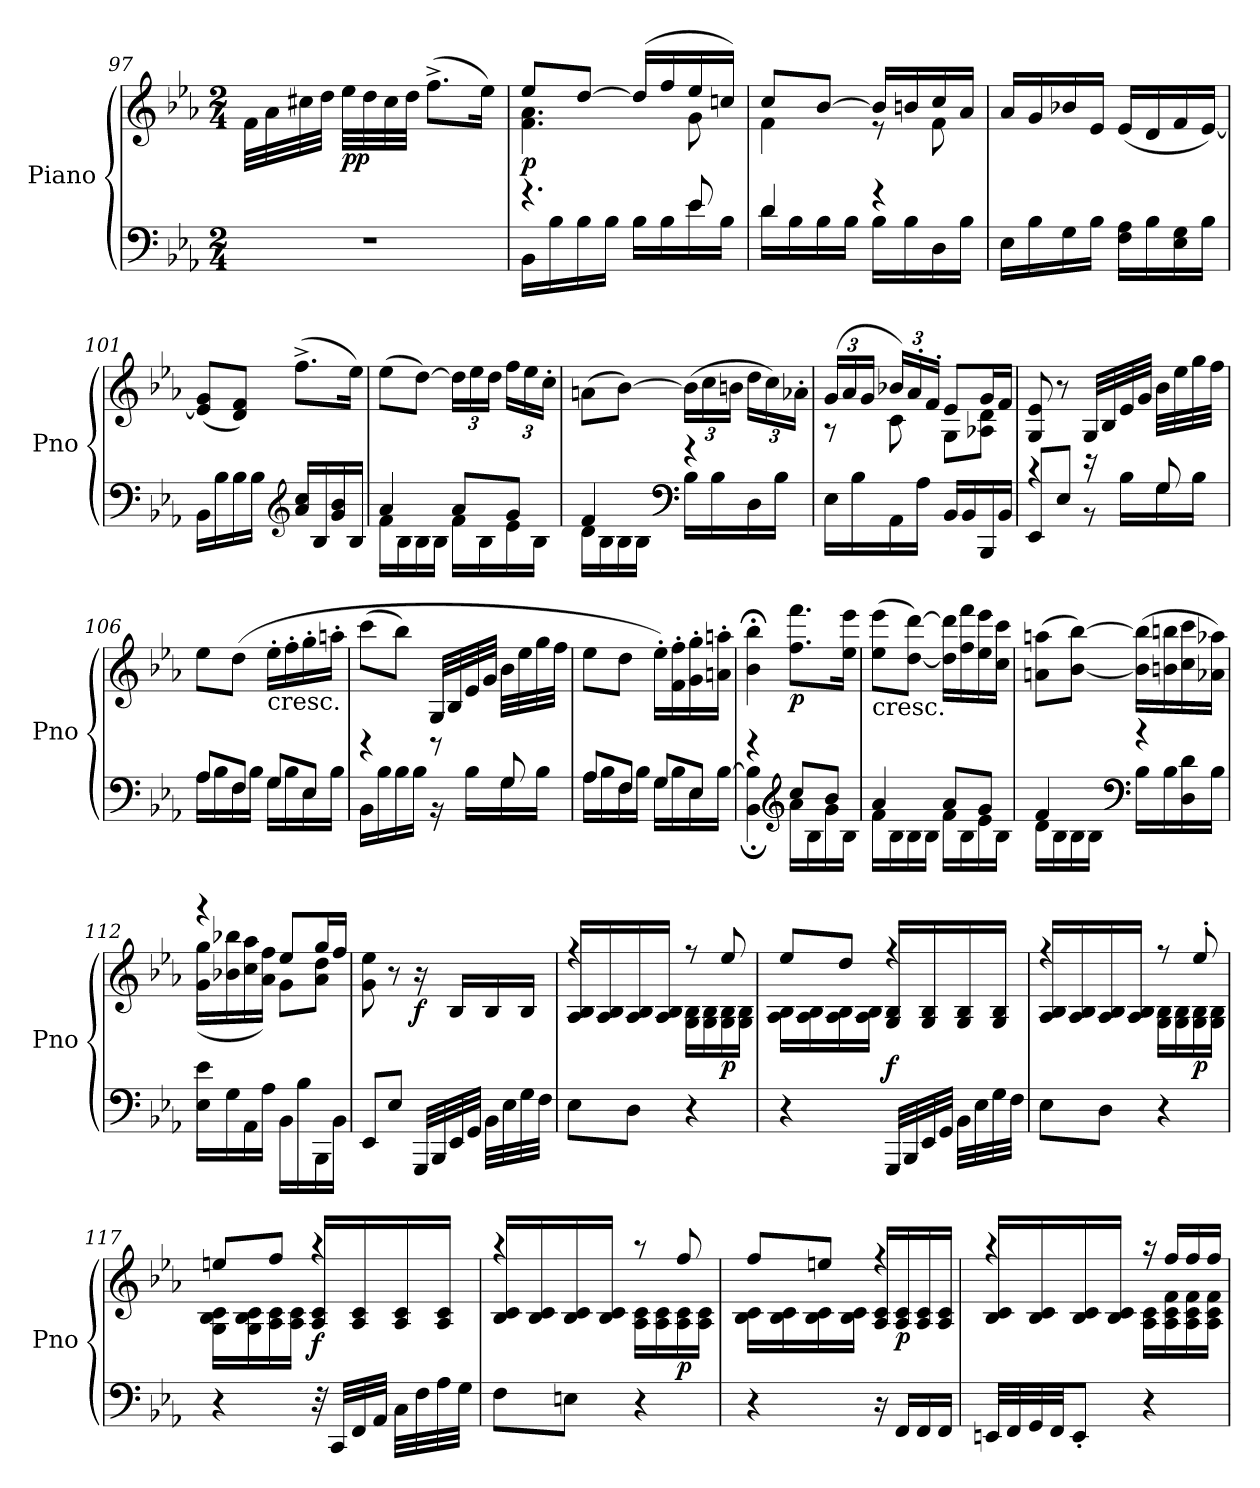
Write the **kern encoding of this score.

**kern	**kern	**dynam
*part1	*part1	*part1
*staff2	*staff1	*staff1/2
*I"Piano	*	*
*I'Pno	*	*
*clefF4	*clefG2	*
*k[b-e-a-]	*k[b-e-a-]	*
*E-:	*E-:	*
*M2/4	*M2/4	*
=97	=97	=97
2r	32f\LLL	.
.	32a-\	.
.	32cc#X\	.
.	32dd\JJJ	.
!	!	!LO:DY:b
.	32ee-\LLL	pp
.	32dd\	.
.	32cc#\	.
.	32dd\JJJ	.
.	(>8.ff^\L	.
.	16ee-\Jk)	.
!!LO:LB:g=z
=98	=98	=98
*^	*^	*
!	!	!	!	!LO:DY:b
4.r	16BB-\LL	8ee-/L	4.f\ 4.a-\	p
.	16B-\	.	.	.
.	16B-\	[8dd/J	.	.
.	16B-\JJ	.	.	.
.	16B-\LL	(>16dd/LL]	.	.
.	16B-\	16ff/	.	.
8e-/	16e-\	16ee-/	8g\	.
.	16B-\JJ	16ccn/JJ)	.	.
=99	=99	=99	=99	=99
4d/	16d\LL	8cc/L	4f\	.
.	16B-\	.	.	.
.	16B-\	[8b-/J	.	.
.	16B-\JJ	.	.	.
4r	16B-\LL	16b-/LL]	8r	.
.	16B-\	16bn/	.	.
.	16D\	16cc/	8f\	.
.	16B-\JJ	16a-/JJ	.	.
*v	*v	*	*	*
*	*v	*v	*
=100	=100	=100
16E-\LL	16a-/LL	.
16B-\	16g/	.
16G\	16b-X/	.
16B-\JJ	16e-/JJ	.
16F\ 16A-\LL	(<16e-/LL	.
16B-\	16d/	.
16E-\ 16G\	16f/	.
16B-\JJ	[16e-/JJ)	.
=101	=101	=101
16BB-\LL	(<8e-/] 8g/L	.
16B-\	.	.
16B-\	8d/ 8f/J)	.
16B-\JJ	.	.
*clefG2	*	*
16a-/ 16cc/LL	(>8.ff^\L	.
16B-/	.	.
16g/ 16b-/	.	.
16B-/JJ	16ee-\Jk)	.
!!LO:LB:g=z
=102	=102	=102
*^	*	*
4a-/	16f\LL	(>8ee-\L	.
.	16B-\	.	.
.	16B-\	[8dd\J)	.
.	16B-\JJ	.	.
*	*	*Xbrackettup	*
8a-/L	16f\LL	24dd\LL]	.
.	.	24ee-\	.
.	16B-\	.	.
.	.	24dd\JJ	.
8g/J	16e-\	24ff\LL	.
.	.	24ee-\	.
.	16B-\JJ	.	.
.	.	24cc'\JJ	.
=103	=103	=103	=103
4f/	16d\LL	(>8an\L	.
.	16B-\	.	.
.	16B-\	[8b-\J)	.
.	16B-\JJ	.	.
*clefF4	*	*	*
4r	16B-\LL	(>24b-\LL]	.
.	.	24cc\	.
.	16B-\	.	.
.	.	24bn\JJ	.
.	16D\	24dd\LL	.
.	.	24cc\)	.
.	16B-\JJ	.	.
.	.	24a-X'\JJ	.
*v	*v	*	*
=104	=104	=104
*	*^	*
16E-\LL	(>24g/LL	8r	.
.	24a-/	.	.
16B-\	.	.	.
.	24g/JJ	.	.
16AA-\	24b-X/LL)	8c\	.
.	24a-'/	.	.
16A-\JJ	.	.	.
.	24f'/JJ	.	.
16BB-/LL	8e-/L	8G\L	.
16BB-/	.	.	.
16BBB-/	16g/L	8A-X\ 8d\J	.
16BB-/JJ	16f/JJ	.	.
*	*v	*v	*
=105	=105	=105
*^	*	*
4r	8EE-/L	8G/ 8e-/	.
.	8E-/J	8r	.
16r	8r	32G/LLL	.
.	.	32B-/	.
16B-\LL	.	32e-/	.
.	.	32g/JJJ	.
16G\	8G/	32b-\LLL	.
.	.	32ee-\	.
16B-\JJ	.	32gg\	.
.	.	32ff\JJJ	.
!!LO:LB:g=z
=106	=106	=106	=106
16A-\LL	8A-/L	8ee-\L	.
16B-\	.	.	.
16F\	8F/J	(>8dd\J	.
16B-\JJ	.	.	.
!	!	!LO:TX:b:t=cresc.	!
16G\LL	8G/L	16ee-'\LL	.
16B-\	.	16ff'\	.
16E-\	8E-/J	16gg'\	.
16B-\JJ	.	16aan'\JJ	.
=107	=107	=107	=107
4r	16BB-\LL	(>8ccc\L	.
.	16B-\	.	.
.	16B-\	8bb-\J)	.
.	16B-\JJ	.	.
8r	16r	32G/LLL	.
.	.	32B-/	.
.	16B-\LL	32e-/	.
.	.	32g/JJJ	.
8G/	16G\	32b-\LLL	.
.	.	32ee-\	.
.	16B-\JJ	32gg\	.
.	.	32ff\JJJ	.
=108	=108	=108	=108
16A-\LL	8A-/L	8ee-\L	.
16B-\	.	.	.
16F\	8F/J	8dd\J	.
16B-\JJ	.	.	.
16G\LL	8G/L	16ee-'\LL)	.
16B-\	.	16f\' 16ff\'	.
16E-\	8E-/J	16g\' 16gg\'	.
[16B-\JJ	.	16an\' 16aan\'JJ	.
=109	=109	=109	=109
4r	4BB-\; 4B-\];	4b-\; 4bb-\;	.
*clefG2	*	*	*
!	!	!	!LO:DY:b
8cc/L	16a-\LL	8.ff\ 8.fff\L	p
.	16B-\	.	.
8b-/J	16g\	.	.
.	16B-\JJ	16ee-\ 16eee-\Jk	.
=110	=110	=110	=110
!	!	!LO:TX:b:t=cresc.	!
4a-/	16f\LL	(>8ee-\ 8eee-\L	.
.	16B-\	.	.
.	16B-\	[8dd\ [8ddd\J)	.
.	16B-\JJ	.	.
8a-/L	16f\LL	16dd\] 16ddd\]LL	.
.	16B-\	16ff\ 16fff\	.
8g/J	16e-\	16ee-\ 16eee-\	.
.	16B-\JJ	16cc\ 16ccc\JJ	.
!!LO:PB:g=z
=111	=111	=111	=111
4f/	16d\LL	(>8an\ 8aan\L	.
.	16B-\	.	.
.	16B-\	[8b-\ [8bb-\J)	.
.	16B-\JJ	.	.
*clefF4	*	*	*
4r	16B-\LL	(>16b-\] 16bb-\]LL	.
.	16B-\	16bn\ 16bbn\	.
.	16D\ 16d\	16cc\ 16ccc\	.
.	16B-\JJ	16a-X\ 16aa-X\JJ)	.
*v	*v	*	*
=112	=112	=112
*	*^	*
16E-\ 16e-\LL	4r	(<16g\ 16gg\LL	.
16G\	.	16b-X\ 16bb-X\	.
16AA-\	.	16cc\ 16aa-\	.
16A-\JJ	.	16a-\ 16ff\JJ)	.
16BB-\LL	8ee-/L	8g\L	.
16B-\	.	.	.
16BBB-\	16gg/L	8a-\ 8dd\J	.
16BB-\JJ	16ff/JJ	.	.
*	*v	*v	*
=113	=113	=113
8EE-/L	8g\ 8ee-\	.
8E-/J	8r	.
!	!	!LO:DY:b
32GGG/LLL	16r	f
32BBB-/	.	.
32EE-/	16B-/LL	.
32GG/JJJ	.	.
32BB-\LLL	16B-/	.
32E-\	.	.
32G\	16B-/JJ	.
32F\JJJ	.	.
=114	=114	=114
*	*^	*
8E-\L	4r	16A-/ 16B-/LL	.
.	.	16A-/ 16B-/	.
8D\J	.	16A-/ 16B-/	.
.	.	16A-/ 16B-/JJ	.
4r	8r	16G\ 16B-\LL	.
.	.	16G\ 16B-\	.
!	!	!	!LO:DY:b
.	8ee-/	16G\ 16B-\	p
.	.	16G\ 16B-\JJ	.
!!LO:LB:g=z	!!
=115	=115	=115	=115
4r	8ee-/L	16A-\ 16B-\LL	.
.	.	16A-\ 16B-\	.
.	8dd/J	16A-\ 16B-\	.
.	.	16A-\ 16B-\JJ	.
!	!	!	!LO:DY:b
32GGG/LLL	4r	16G/ 16B-/LL	f
32BBB-/	.	.	.
32EE-/	.	16G/ 16B-/	.
32GG/JJJ	.	.	.
32BB-\LLL	.	16G/ 16B-/	.
32E-\	.	.	.
32G\	.	16G/ 16B-/JJ	.
32F\JJJ	.	.	.
=116	=116	=116	=116
8E-\L	4r	16A-/ 16B-/LL	.
.	.	16A-/ 16B-/	.
8D\J	.	16A-/ 16B-/	.
.	.	16A-/ 16B-/JJ	.
4r	8r	16G\ 16B-\LL	.
.	.	16G\ 16B-\	.
!	!	!	!LO:DY:b
.	8ee-'/	16G\ 16B-\	p
.	.	16G\ 16B-\JJ	.
=117	=117	=117	=117
4r	8een/L	16G\ 16B-\ 16c\LL	.
.	.	16G\ 16B-\ 16c\	.
.	8ff/J	16A-\ 16c\	.
.	.	16A-\ 16c\JJ	.
!	!	!	!LO:DY:b
32r	4r	16A-/ 16c/LL	f
32CC/LLL	.	.	.
32FF/	.	16A-/ 16c/	.
32AA-/JJJ	.	.	.
32C\LLL	.	16A-/ 16c/	.
32F\	.	.	.
32A-\	.	16A-/ 16c/JJ	.
32G\JJJ	.	.	.
!!LO:LB:g=z	!!
=118	=118	=118	=118
8F\L	4r	16B-/ 16c/LL	.
.	.	16B-/ 16c/	.
8En\J	.	16B-/ 16c/	.
.	.	16B-/ 16c/JJ	.
4r	8r	16A-\ 16c\LL	.
.	.	16A-\ 16c\	.
!	!	!	!LO:DY:b
.	8ff/	16A-\ 16c\	p
.	.	16A-\ 16c\JJ	.
=119	=119	=119	=119
4r	8ff/L	16B-\ 16c\LL	.
.	.	16B-\ 16c\	.
.	8een/J	16B-\ 16c\	.
.	.	16B-\ 16c\JJ	.
16r	4r	16A-/ 16c/LL	.
!	!	!	!LO:DY:b
16FF/LL	.	16A-/ 16c/	p
16FF/	.	16A-/ 16c/	.
16FF/JJ	.	16A-/ 16c/JJ	.
=120	=120	=120	=120
32EEn/LLL	4r	16B-/ 16c/LL	.
32FF/	.	.	.
32GG/	.	16B-/ 16c/	.
32FF/JJ	.	.	.
8EE'/J	.	16B-/ 16c/	.
.	.	16B-/ 16c/JJ	.
4r	16r	16A-\ 16c\LL	.
.	16ff/LL	16A-\ 16c\ 16f\	.
.	16ff/	16A-\ 16c\ 16f\	.
.	16ff/JJ	16A-\ 16c\ 16f\JJ	.
*	*v	*v	*
=	=	=
*-	*-	*-
